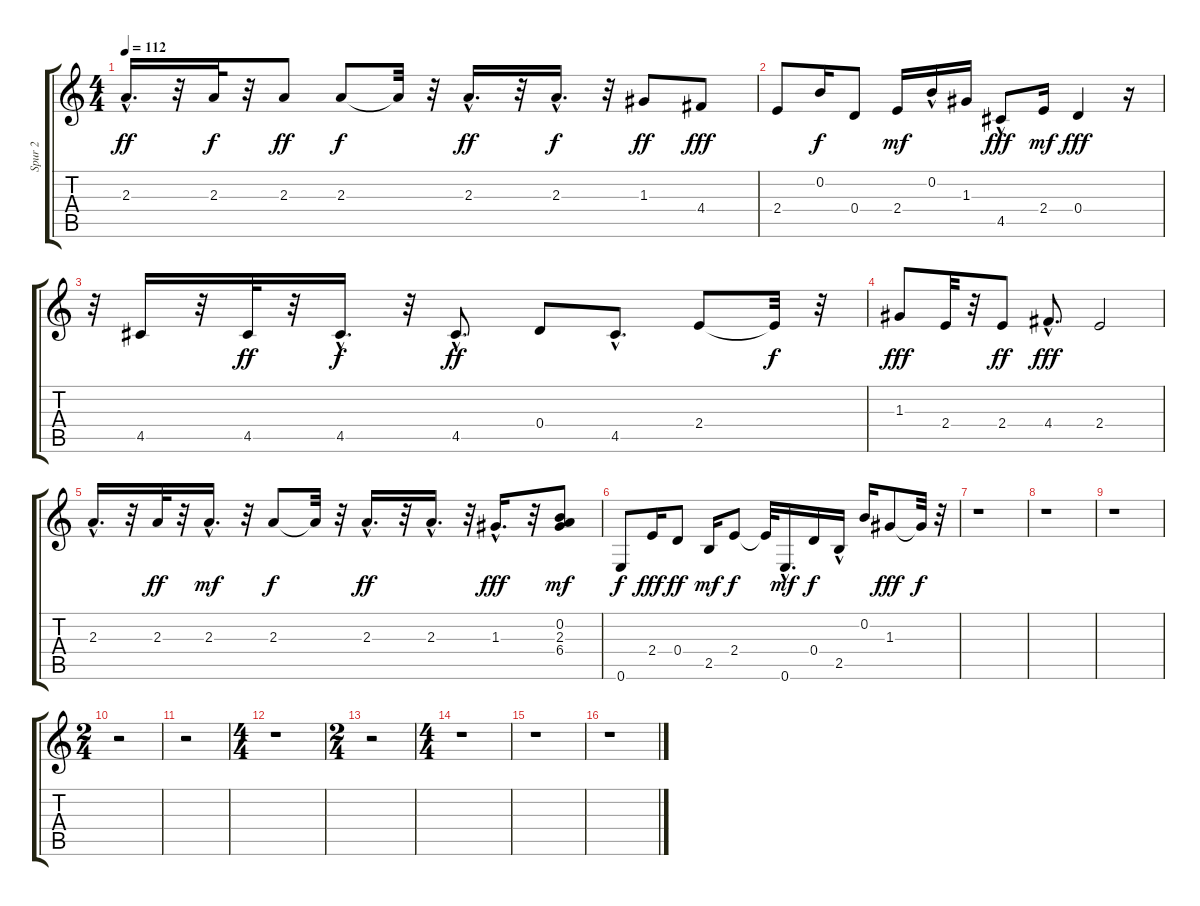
\track ("Spur 2" "Spur 2") {instrument electricguitarclean}
\staff {score tabs}
\tuning (E4 B3 G3 D3 A2 E2) {hide}
\ts (4 4)
\tempo 112
\clef g2
\ks c
2.3{hac}.16{d dy ff} r.32 2.3.32{dy f} r.32 2.3.8{dy ff} 2.3.8{dy f} 2.3{t}.32 r.32 2.3{hac}.16{d dy ff} r.32 2.3{hac}.16{d dy f} r.32 1.3.8{dy ff} 4.4.8{dy fff} |
2.4.8 0.2.16{dy f} 0.4.8 2.4.16{dy mf} 0.2{hac}.16 1.3.16 4.5{hac}.8{dy fff} 2.4.16{dy mf} 0.4.4{dy fff} r.16 |
r.32 4.5.16 r.32 4.5.32{dy ff} r.32 4.5{hac}.16{d dy f} r.32 4.5{hac}.8{d dy ff} 0.4.8 4.5{hac}.8{d} 2.4.8 2.4{t}.32{dy f} r.32 |
1.3.8{dy fff} 2.4.32 r.32 2.4.8{dy ff} 4.4{hac}.8{d dy fff} 2.4.2 |
2.3{hac}.16{d} r.32 2.3.32{dy ff} r.32 2.3{hac}.16{d dy mf} r.32 2.3.8{dy f} 2.3{t}.32 r.32 2.3{hac}.16{d dy ff} r.32 2.3{hac}.16{d} r.32 1.3{hac}.16{d dy fff} r.32 (0.2 2.3 6.4).8{dy mf} |
0.6.8{dy f} 2.4.16{dy fff} 0.4.8{dy ff} 2.5.16{dy mf} 2.4.8{dy f} 2.4{t}.32 0.6{hac}.16{d dy mf} 0.4.16{dy f} 2.5{hac}.16 0.2.16 1.3.8{dy fff} 1.3{t}.32{dy f} r.32 |
r.1 |
r.1 |
r.1 |
\ts (2 4)
r.2 |
r.2 |
\ts (4 4)
r.1 |
\ts (2 4)
r.2 |
\ts (4 4)
r.1 |
r.1 |
r.1
